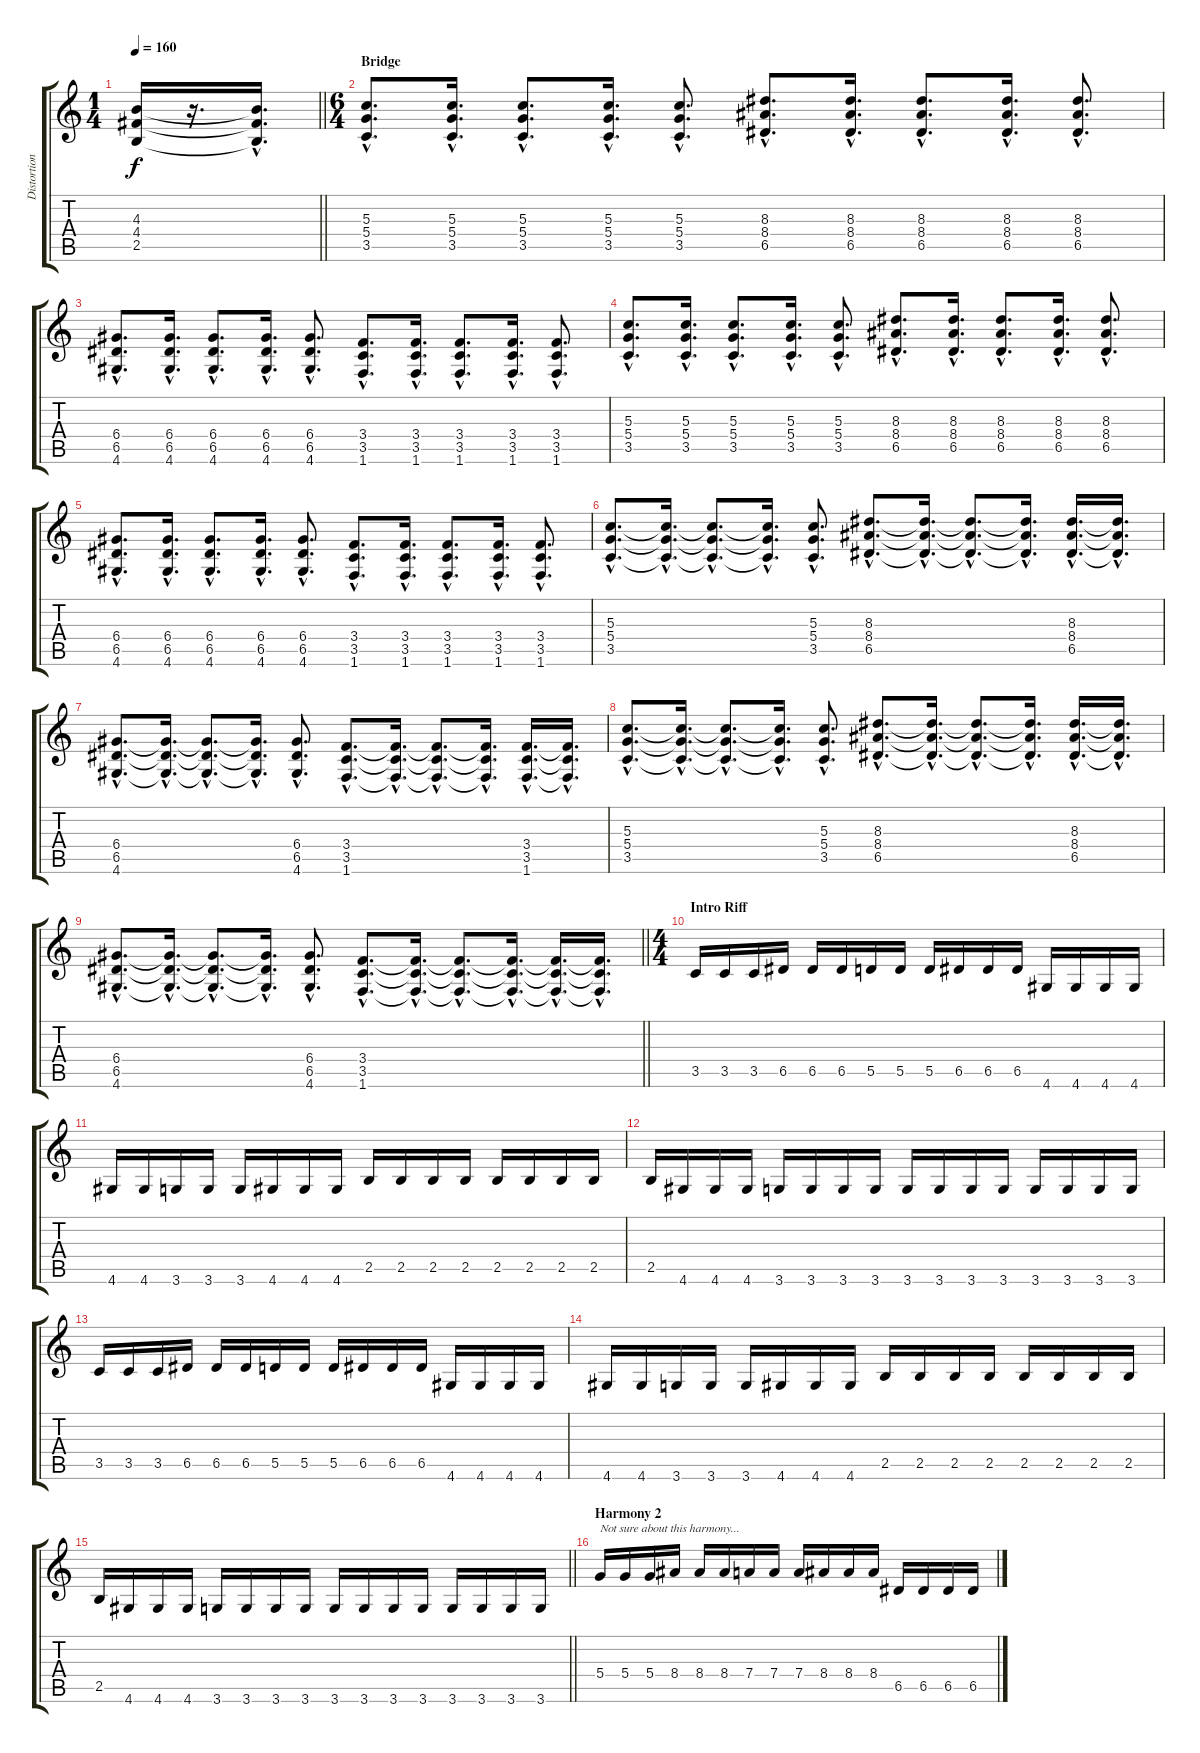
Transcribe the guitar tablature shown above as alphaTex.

\track ("Distortion Guitar 2" "Distortion") {instrument distortionguitar}
\staff {score tabs}
\tuning (E4 B3 G3 D3 A2 E2) {hide}
\ts (1 4)
\tempo 160
\clef g2
\barLineRight lightlight
\ks c
(4.3{t} 4.4{t} 2.5{t}).16{dy f} r.16{d} (4.3{hac t} 4.4{hac t} 2.5{hac t}).16{d} |
\ts (6 4)
\section ("" "Bridge")
(5.3{hac} 5.4{hac} 3.5{hac}).8{d} (5.3{hac} 5.4{hac} 3.5{hac}).16{d} (5.3{hac} 5.4{hac} 3.5{hac}).8{d} (5.3{hac} 5.4{hac} 3.5{hac}).16{d} (5.3{hac} 5.4{hac} 3.5{hac}).8{d} (8.3{hac} 8.4{hac} 6.5{hac}).8{d} (8.3{hac} 8.4{hac} 6.5{hac}).16{d} (8.3{hac} 8.4{hac} 6.5{hac}).8{d} (8.3{hac} 8.4{hac} 6.5{hac}).16{d} (8.3{hac} 8.4{hac} 6.5{hac}).8{d} |
(6.4{hac} 6.5{hac} 4.6{hac}).8{d} (6.4{hac} 6.5{hac} 4.6{hac}).16{d} (6.4{hac} 6.5{hac} 4.6{hac}).8{d} (6.4{hac} 6.5{hac} 4.6{hac}).16{d} (6.4{hac} 6.5{hac} 4.6{hac}).8{d} (3.4{hac} 3.5{hac} 1.6{hac}).8{d} (3.4{hac} 3.5{hac} 1.6{hac}).16{d} (3.4{hac} 3.5{hac} 1.6{hac}).8{d} (3.4{hac} 3.5{hac} 1.6{hac}).16{d} (3.4{hac} 3.5{hac} 1.6{hac}).8{d} |
(5.3{hac} 5.4{hac} 3.5{hac}).8{d} (5.3{hac} 5.4{hac} 3.5{hac}).16{d} (5.3{hac} 5.4{hac} 3.5{hac}).8{d} (5.3{hac} 5.4{hac} 3.5{hac}).16{d} (5.3{hac} 5.4{hac} 3.5{hac}).8{d} (8.3{hac} 8.4{hac} 6.5{hac}).8{d} (8.3{hac} 8.4{hac} 6.5{hac}).16{d} (8.3{hac} 8.4{hac} 6.5{hac}).8{d} (8.3{hac} 8.4{hac} 6.5{hac}).16{d} (8.3{hac} 8.4{hac} 6.5{hac}).8{d} |
(6.4{hac} 6.5{hac} 4.6{hac}).8{d} (6.4{hac} 6.5{hac} 4.6{hac}).16{d} (6.4{hac} 6.5{hac} 4.6{hac}).8{d} (6.4{hac} 6.5{hac} 4.6{hac}).16{d} (6.4{hac} 6.5{hac} 4.6{hac}).8{d} (3.4{hac} 3.5{hac} 1.6{hac}).8{d} (3.4{hac} 3.5{hac} 1.6{hac}).16{d} (3.4{hac} 3.5{hac} 1.6{hac}).8{d} (3.4{hac} 3.5{hac} 1.6{hac}).16{d} (3.4{hac} 3.5{hac} 1.6{hac}).8{d} |
(5.3{hac} 5.4{hac} 3.5{hac}).8{d} (5.3{hac t} 5.4{hac t} 3.5{hac t}).16{d} (5.3{hac t} 5.4{hac t} 3.5{hac t}).8{d} (5.3{hac t} 5.4{hac t} 3.5{hac t}).16{d} (5.3{hac} 5.4{hac} 3.5{hac}).8{d} (8.3{hac} 8.4{hac} 6.5{hac}).8{d} (8.3{hac t} 8.4{hac t} 6.5{hac t}).16{d} (8.3{hac t} 8.4{hac t} 6.5{hac t}).8{d} (8.3{hac t} 8.4{hac t} 6.5{hac t}).16{d} (8.3{hac} 8.4{hac} 6.5{hac}).16{d} (8.3{hac t} 8.4{hac t} 6.5{hac t}).16{d} |
(6.4{hac} 6.5{hac} 4.6{hac}).8{d} (6.4{hac t} 6.5{hac t} 4.6{hac t}).16{d} (6.4{hac t} 6.5{hac t} 4.6{hac t}).8{d} (6.4{hac t} 6.5{hac t} 4.6{hac t}).16{d} (6.4{hac} 6.5{hac} 4.6{hac}).8{d} (3.4{hac} 3.5{hac} 1.6{hac}).8{d} (3.4{hac t} 3.5{hac t} 1.6{hac t}).16{d} (3.4{hac t} 3.5{hac t} 1.6{hac t}).8{d} (3.4{hac t} 3.5{hac t} 1.6{hac t}).16{d} (3.4{hac} 3.5{hac} 1.6{hac}).16{d} (3.4{hac t} 3.5{hac t} 1.6{hac t}).16{d} |
(5.3{hac} 5.4{hac} 3.5{hac}).8{d} (5.3{hac t} 5.4{hac t} 3.5{hac t}).16{d} (5.3{hac t} 5.4{hac t} 3.5{hac t}).8{d} (5.3{hac t} 5.4{hac t} 3.5{hac t}).16{d} (5.3{hac} 5.4{hac} 3.5{hac}).8{d} (8.3{hac} 8.4{hac} 6.5{hac}).8{d} (8.3{hac t} 8.4{hac t} 6.5{hac t}).16{d} (8.3{hac t} 8.4{hac t} 6.5{hac t}).8{d} (8.3{hac t} 8.4{hac t} 6.5{hac t}).16{d} (8.3{hac} 8.4{hac} 6.5{hac}).16{d} (8.3{hac t} 8.4{hac t} 6.5{hac t}).16{d} |
\barLineRight lightlight
(6.4{hac} 6.5{hac} 4.6{hac}).8{d} (6.4{hac t} 6.5{hac t} 4.6{hac t}).16{d} (6.4{hac t} 6.5{hac t} 4.6{hac t}).8{d} (6.4{hac t} 6.5{hac t} 4.6{hac t}).16{d} (6.4{hac} 6.5{hac} 4.6{hac}).8{d} (3.4{hac} 3.5{hac} 1.6{hac}).8{d} (3.4{hac t} 3.5{hac t} 1.6{hac t}).16{d} (3.4{hac t} 3.5{hac t} 1.6{hac t}).8{d} (3.4{hac t} 3.5{hac t} 1.6{hac t}).16{d} (3.4{hac t} 3.5{hac t} 1.6{hac t}).16{d} (3.4{hac t} 3.5{hac t} 1.6{hac t}).16{d} |
\ts (4 4)
\section ("" "Intro Riff")
3.5.16 3.5.16 3.5.16 6.5.16 6.5.16 6.5.16 5.5.16 5.5.16 5.5.16 6.5.16 6.5.16 6.5.16 4.6.16 4.6.16 4.6.16 4.6.16 |
4.6.16 4.6.16 3.6.16 3.6.16 3.6.16 4.6.16 4.6.16 4.6.16 2.5.16 2.5.16 2.5.16 2.5.16 2.5.16 2.5.16 2.5.16 2.5.16 |
2.5.16 4.6.16 4.6.16 4.6.16 3.6.16 3.6.16 3.6.16 3.6.16 3.6.16 3.6.16 3.6.16 3.6.16 3.6.16 3.6.16 3.6.16 3.6.16 |
3.5.16 3.5.16 3.5.16 6.5.16 6.5.16 6.5.16 5.5.16 5.5.16 5.5.16 6.5.16 6.5.16 6.5.16 4.6.16 4.6.16 4.6.16 4.6.16 |
4.6.16 4.6.16 3.6.16 3.6.16 3.6.16 4.6.16 4.6.16 4.6.16 2.5.16 2.5.16 2.5.16 2.5.16 2.5.16 2.5.16 2.5.16 2.5.16 |
\barLineRight lightlight
2.5.16 4.6.16 4.6.16 4.6.16 3.6.16 3.6.16 3.6.16 3.6.16 3.6.16 3.6.16 3.6.16 3.6.16 3.6.16 3.6.16 3.6.16 3.6.16 |
\section ("" "Harmony 2")
5.4.16{txt "Not sure about this harmony..."} 5.4.16 5.4.16 8.4.16 8.4.16 8.4.16 7.4.16 7.4.16 7.4.16 8.4.16 8.4.16 8.4.16 6.5.16 6.5.16 6.5.16 6.5.16
